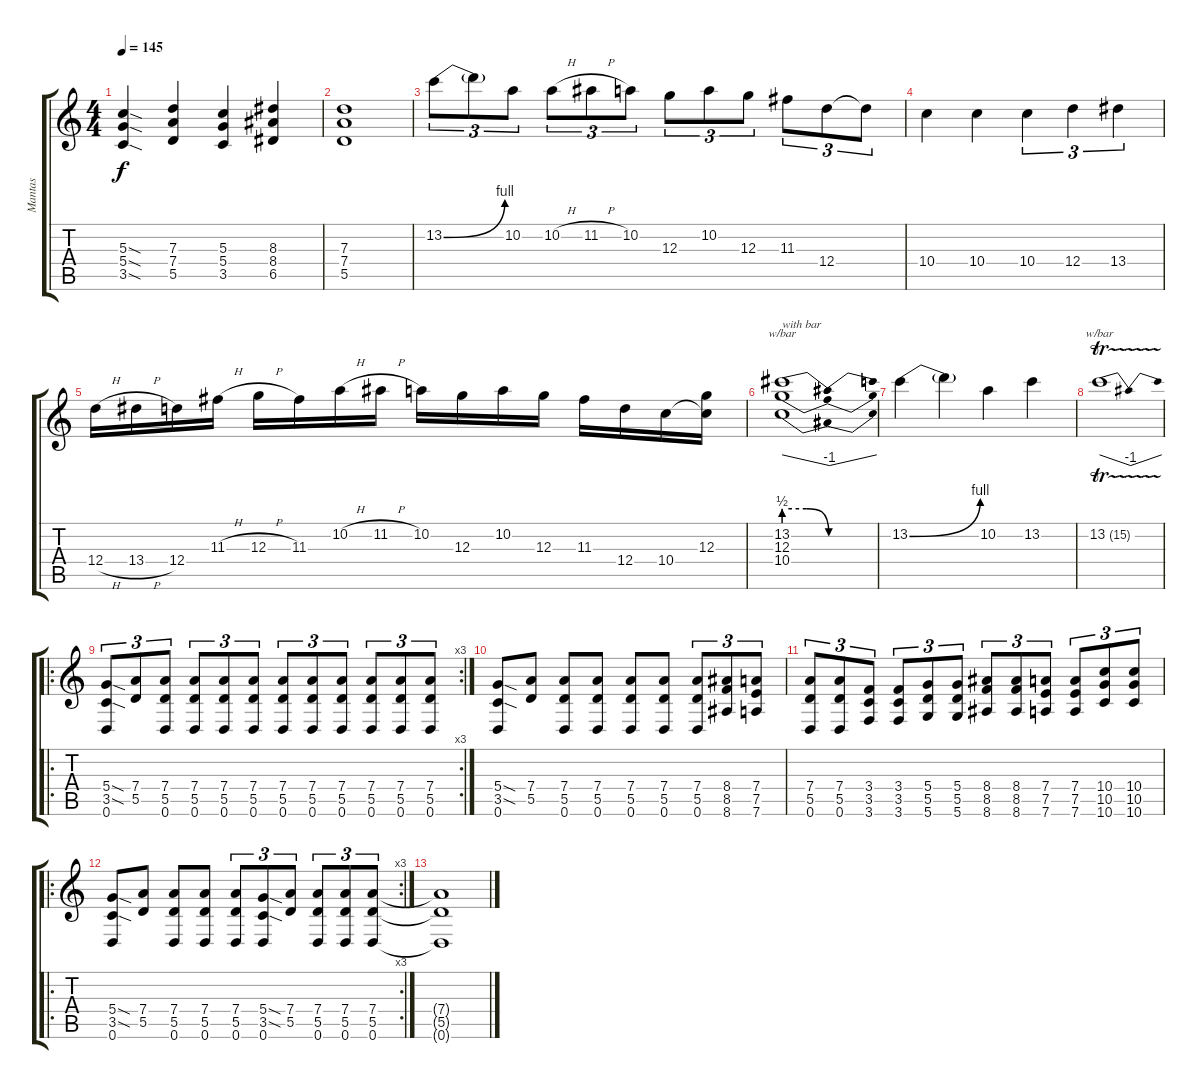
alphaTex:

\track ("Mantas" "Mantas") {instrument distortionguitar}
\staff {score tabs}
\tuning (E4 B3 G3 D3 A2 D2) {hide}
\ts (4 4)
\tempo 145
\clef g2
\ks c
(5.3{sod} 5.4{sod} 3.5{sod}).4{dy f} (7.3 7.4 5.5).4 (5.3 5.4 3.5).4 (8.3 8.4 6.5).4 |
(7.3 7.4 5.5).1 |
13.2{be (bend 0 0 60 4)}.8{tu (3 2)} 13.2{t}.8{tu (3 2)} 10.2.8{tu (3 2)} 10.2{h}.8{tu (3 2)} 11.2{h}.8{tu (3 2)} 10.2.8{tu (3 2)} 12.3.8{tu (3 2)} 10.2.8{tu (3 2)} 12.3.8{tu (3 2)} 11.3.8{tu (3 2)} 12.4.8{tu (3 2)} 12.4{t}.8{tu (3 2)} |
10.4.4 10.4.4 10.4.4{tu (3 2)} 12.4.4{tu (3 2)} 13.4.4{tu (3 2)} |
12.4{h}.16 13.4{h}.16 12.4.16 11.3{h}.16 12.3{h}.16 11.3.16 10.2{h}.16 11.2{h}.16 10.2.16 12.3.16 10.2.16 12.3.16 11.3.16 12.4.16 10.4.16 (12.3 10.4{t}).16 |
(13.2{be (custom 0 2 15 2 30 0 60 0)} 12.3 10.4).1{tbe (dip default 0 0 30 -4 60 0) txt "with bar"} |
13.2{be (bend 0 0 60 4)}.4 13.2{t}.4 10.2.4 13.2.4 |
13.2{tr (15 16)}.1{tbe (dip default 0 0 30 -4 60 0)} |
\ro
\rc 3
(5.4{sod} 3.5{sod} 0.6).8{tu (3 2)} (7.4 5.5).8{tu (3 2)} (7.4 5.5 0.6).8{tu (3 2)} (7.4 5.5 0.6).8{tu (3 2)} (7.4 5.5 0.6).8{tu (3 2)} (7.4 5.5 0.6).8{tu (3 2)} (7.4 5.5 0.6).8{tu (3 2)} (7.4 5.5 0.6).8{tu (3 2)} (7.4 5.5 0.6).8{tu (3 2)} (7.4 5.5 0.6).8{tu (3 2)} (7.4 5.5 0.6).8{tu (3 2)} (7.4 5.5 0.6).8{tu (3 2)} |
(5.4{sod} 3.5{sod} 0.6).8 (7.4 5.5).8 (7.4 5.5 0.6).8 (7.4 5.5 0.6).8 (7.4 5.5 0.6).8 (7.4 5.5 0.6).8 (7.4 5.5 0.6).8{tu (3 2)} (8.4 8.5 8.6).8{tu (3 2)} (7.4 7.5 7.6).8{tu (3 2)} |
(7.4 5.5 0.6).8{tu (3 2)} (7.4 5.5 0.6).8{tu (3 2)} (3.4 3.5 3.6).8{tu (3 2)} (3.4 3.5 3.6).8{tu (3 2)} (5.4 5.5 5.6).8{tu (3 2)} (5.4 5.5 5.6).8{tu (3 2)} (8.4 8.5 8.6).8{tu (3 2)} (8.4 8.5 8.6).8{tu (3 2)} (7.4 7.5 7.6).8{tu (3 2)} (7.4 7.5 7.6).8{tu (3 2)} (10.4 10.5 10.6).8{tu (3 2)} (10.4 10.5 10.6).8{tu (3 2)} |
\ro
\rc 3
(5.4{sod} 3.5{sod} 0.6).8 (7.4 5.5).8 (7.4 5.5 0.6).8 (7.4 5.5 0.6).8 (7.4 5.5 0.6).8{tu (3 2)} (5.4{sod} 3.5{sod} 0.6).8{tu (3 2)} (7.4 5.5).8{tu (3 2)} (7.4 5.5 0.6).8{tu (3 2)} (7.4 5.5 0.6).8{tu (3 2)} (7.4 5.5 0.6).8{tu (3 2)} |
(7.4{t} 5.5{t} 0.6{t}).1
